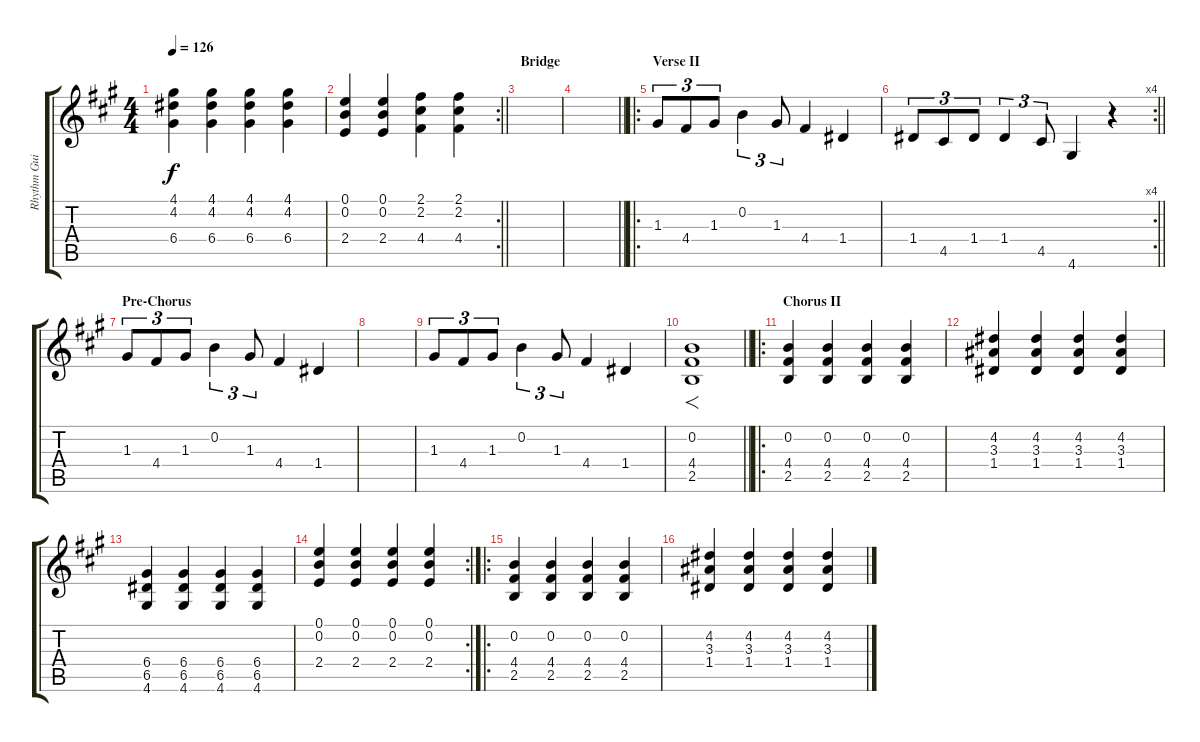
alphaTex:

\track ("Rhythm Guitar" "Rhythm Gui") {instrument overdrivenguitar}
\staff {score tabs}
\tuning (E4 B3 G3 D3 A2 E2) {hide}
\ts (4 4)
\tempo 126
\clef g2
\ks a
(4.1 4.2 6.4).4{dy f} (4.1 4.2 6.4).4 (4.1 4.2 6.4).4 (4.1 4.2 6.4).4 |
\rc 2
\barLineRight lightlight
(0.1 0.2 2.4).4 (0.1 0.2 2.4).4 (2.1 2.2 4.4).4 (2.1 2.2 4.4).4 |
\section ("" "Bridge")
|
\barLineRight lightlight
|
\ro
\section ("" "Verse II")
1.3.8{tu (3 2)} 4.4.8{tu (3 2)} 1.3.8{tu (3 2)} 0.2.4{tu (3 2)} 1.3.8{tu (3 2)} 4.4.4 1.4.4 |
\rc 4
\barLineRight lightlight
1.4.8{tu (3 2)} 4.5.8{tu (3 2)} 1.4.8{tu (3 2)} 1.4.4{tu (3 2)} 4.5.8{tu (3 2)} 4.6.4 r.4 |
\section ("" "Pre-Chorus")
1.3.8{tu (3 2)} 4.4.8{tu (3 2)} 1.3.8{tu (3 2)} 0.2.4{tu (3 2)} 1.3.8{tu (3 2)} 4.4.4 1.4.4 |
|
1.3.8{tu (3 2)} 4.4.8{tu (3 2)} 1.3.8{tu (3 2)} 0.2.4{tu (3 2)} 1.3.8{tu (3 2)} 4.4.4 1.4.4 |
\barLineRight lightlight
(0.2 4.4 2.5).1{f} |
\ro
\section ("" "Chorus II")
(0.2 4.4 2.5).4 (0.2 4.4 2.5).4 (0.2 4.4 2.5).4 (0.2 4.4 2.5).4 |
(4.2 3.3 1.4).4 (4.2 3.3 1.4).4 (4.2 3.3 1.4).4 (4.2 3.3 1.4).4 |
(6.4 6.5 4.6).4 (6.4 6.5 4.6).4 (6.4 6.5 4.6).4 (6.4 6.5 4.6).4 |
\rc 2
(0.1 0.2 2.4).4 (0.1 0.2 2.4).4 (0.1 0.2 2.4).4 (0.1 0.2 2.4).4 |
\ro
(0.2 4.4 2.5).4 (0.2 4.4 2.5).4 (0.2 4.4 2.5).4 (0.2 4.4 2.5).4 |
(4.2 3.3 1.4).4 (4.2 3.3 1.4).4 (4.2 3.3 1.4).4 (4.2 3.3 1.4).4
